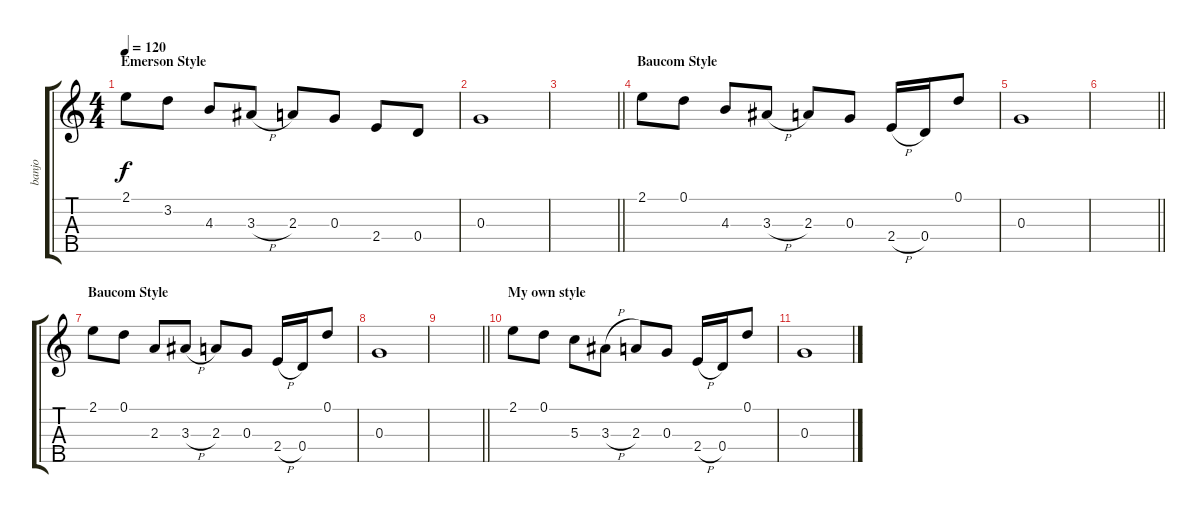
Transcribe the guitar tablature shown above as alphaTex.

\track ("banjo" "banjo") {instrument banjo}
\staff {score tabs}
\tuning (D4 B3 G3 D3 G4) {hide}
\displaytranspose 12
\ts (4 4)
\section ("" "Emerson Style")
\tempo 120
\clef g2
\ks c
2.1.8{dy f instrument banjo} 3.2.8 4.3.8 3.3{h}.8 2.3.8 0.3.8 2.4.8 0.4.8 |
0.3.1 |
\barLineRight lightlight
|
\section ("" "Baucom Style")
2.1.8 0.1.8 4.3.8 3.3{h}.8 2.3.8 0.3.8 2.4{h}.16 0.4.16 0.1.8 |
0.3.1 |
\barLineRight lightlight
|
\section ("" "Baucom Style")
2.1.8 0.1.8 2.3.8 3.3{h}.8 2.3.8 0.3.8 2.4{h}.16 0.4.16 0.1.8 |
0.3.1 |
\barLineRight lightlight
|
\section ("" "My own style")
2.1.8 0.1.8 5.3.8 3.3{h}.8 2.3.8 0.3.8 2.4{h}.16 0.4.16 0.1.8 |
0.3.1
